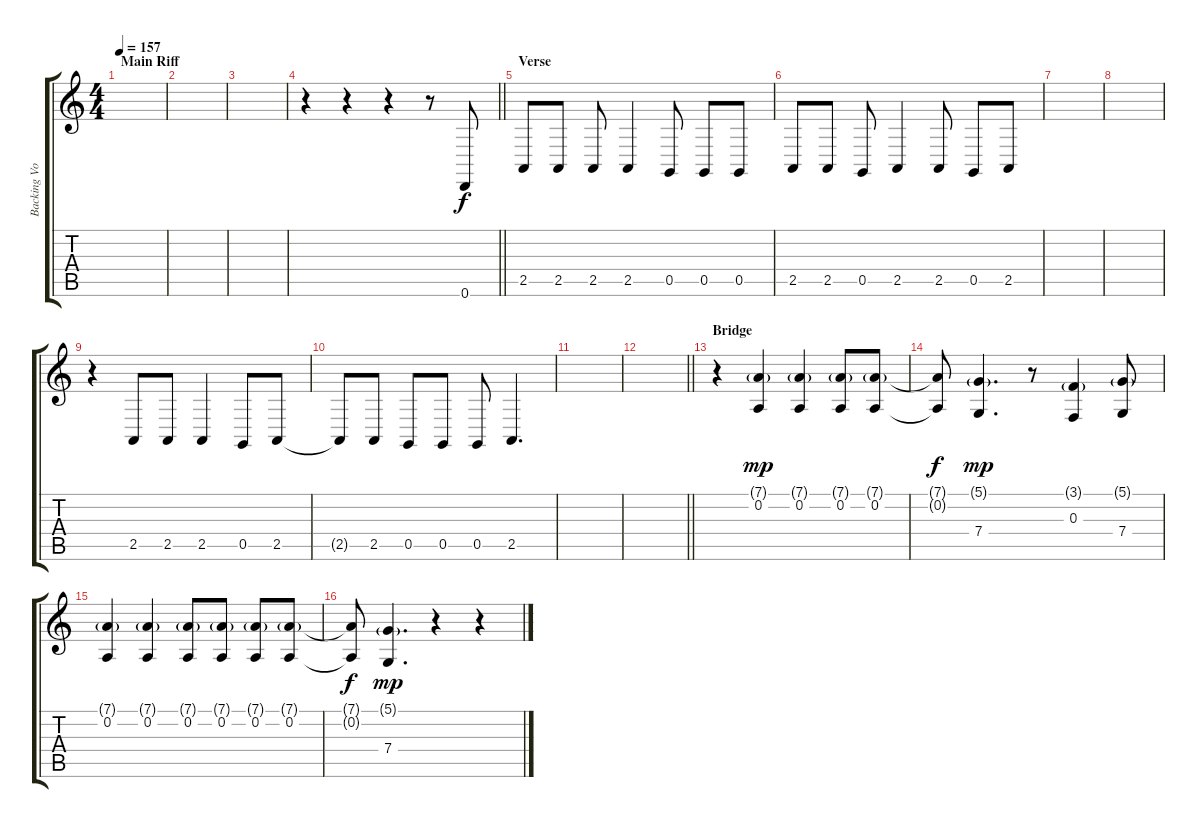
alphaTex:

\track ("Backing Vocals" "Backing Vo") {instrument lead6voice}
\staff {score tabs}
\tuning (D4 A3 F3 C3 G2 D2) {hide}
\ts (4 4)
\section ("" "Main Riff")
\tempo 157
\clef g2
\ks c
|
|
|
\barLineRight lightlight
r.4 r.4 r.4 r.8 0.6.8{dy f} |
\section ("" "Verse")
2.5.8 2.5.8 2.5.8 2.5.4 0.5.8 0.5.8 0.5.8 |
2.5.8 2.5.8 0.5.8 2.5.4 2.5.8 0.5.8 2.5.8 |
|
|
r.4 2.5.8 2.5.8 2.5.4 0.5.8 2.5.8 |
2.5{t}.8 2.5.8 0.5.8 0.5.8 0.5.8 2.5.4{d} |
|
\barLineRight lightlight
|
\section ("" "Bridge")
r.4 (7.1{g} 0.2).4{dy mp} (7.1{g} 0.2).4 (7.1{g} 0.2).8 (7.1{g} 0.2).8 |
(7.1{t} 0.2{t}).8{dy f} (5.1{g} 7.4).4{d dy mp} r.8 (3.1{g} 0.3).4 (5.1{g} 7.4).8 |
(7.1{g} 0.2).4 (7.1{g} 0.2).4 (7.1{g} 0.2).8 (7.1{g} 0.2).8 (7.1{g} 0.2).8 (7.1{g} 0.2).8 |
(7.1{t} 0.2{t}).8{dy f} (5.1{g} 7.4).4{d dy mp} r.4 r.4
